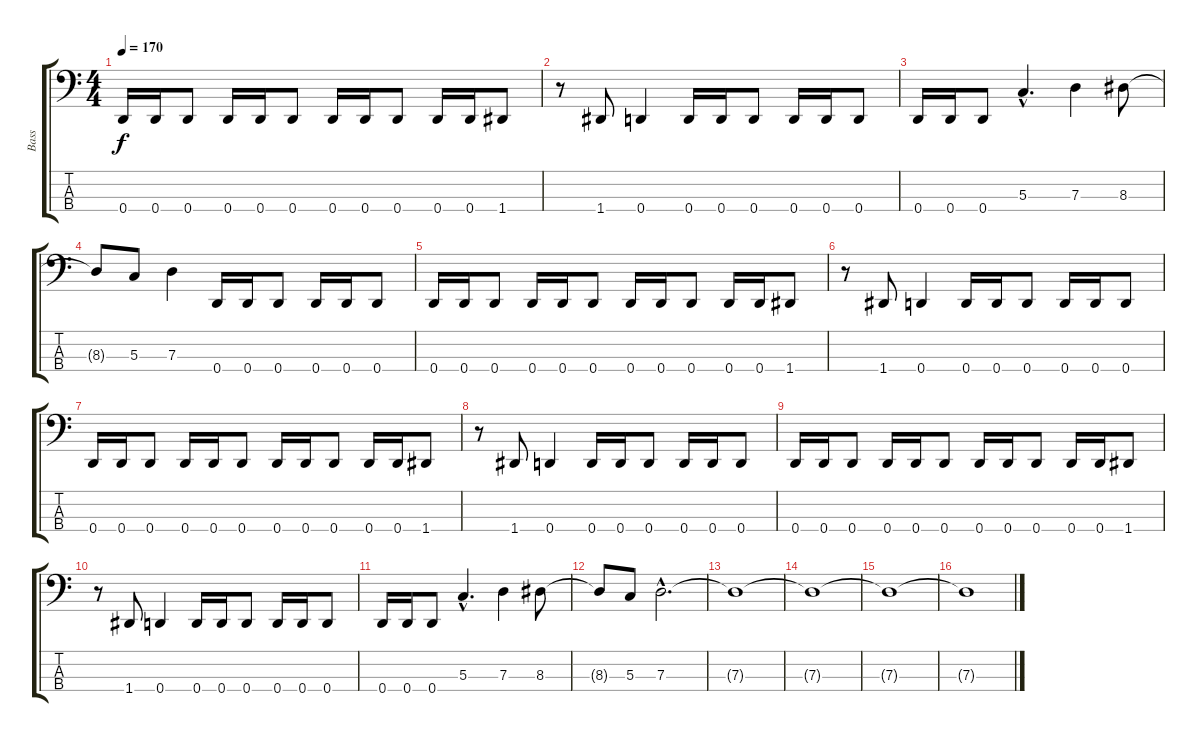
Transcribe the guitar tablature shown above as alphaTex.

\track ("Bass" "Bass") {instrument electricbassfinger}
\staff {score tabs}
\tuning (F2 C2 G1 D1) {hide}
\ts (4 4)
\tempo 170
\clef f4
\ks c
0.4.16{dy f} 0.4.16 0.4.8 0.4.16 0.4.16 0.4.8 0.4.16 0.4.16 0.4.8 0.4.16 0.4.16 1.4.8 |
r.8 1.4.8 0.4.4 0.4.16 0.4.16 0.4.8 0.4.16 0.4.16 0.4.8 |
0.4.16 0.4.16 0.4.8 5.3{hac}.4{d} 7.3.4 8.3.8 |
8.3{t}.8 5.3.8 7.3.4 0.4.16 0.4.16 0.4.8 0.4.16 0.4.16 0.4.8 |
0.4.16 0.4.16 0.4.8 0.4.16 0.4.16 0.4.8 0.4.16 0.4.16 0.4.8 0.4.16 0.4.16 1.4.8 |
r.8 1.4.8 0.4.4 0.4.16 0.4.16 0.4.8 0.4.16 0.4.16 0.4.8 |
0.4.16 0.4.16 0.4.8 0.4.16 0.4.16 0.4.8 0.4.16 0.4.16 0.4.8 0.4.16 0.4.16 1.4.8 |
r.8 1.4.8 0.4.4 0.4.16 0.4.16 0.4.8 0.4.16 0.4.16 0.4.8 |
0.4.16 0.4.16 0.4.8 0.4.16 0.4.16 0.4.8 0.4.16 0.4.16 0.4.8 0.4.16 0.4.16 1.4.8 |
r.8 1.4.8 0.4.4 0.4.16 0.4.16 0.4.8 0.4.16 0.4.16 0.4.8 |
0.4.16 0.4.16 0.4.8 5.3{hac}.4{d} 7.3.4 8.3.8 |
8.3{t}.8 5.3.8 7.3{hac}.2{d} |
7.3{t}.1{volume 0} |
7.3{t}.1 |
7.3{t}.1 |
7.3{t}.1
